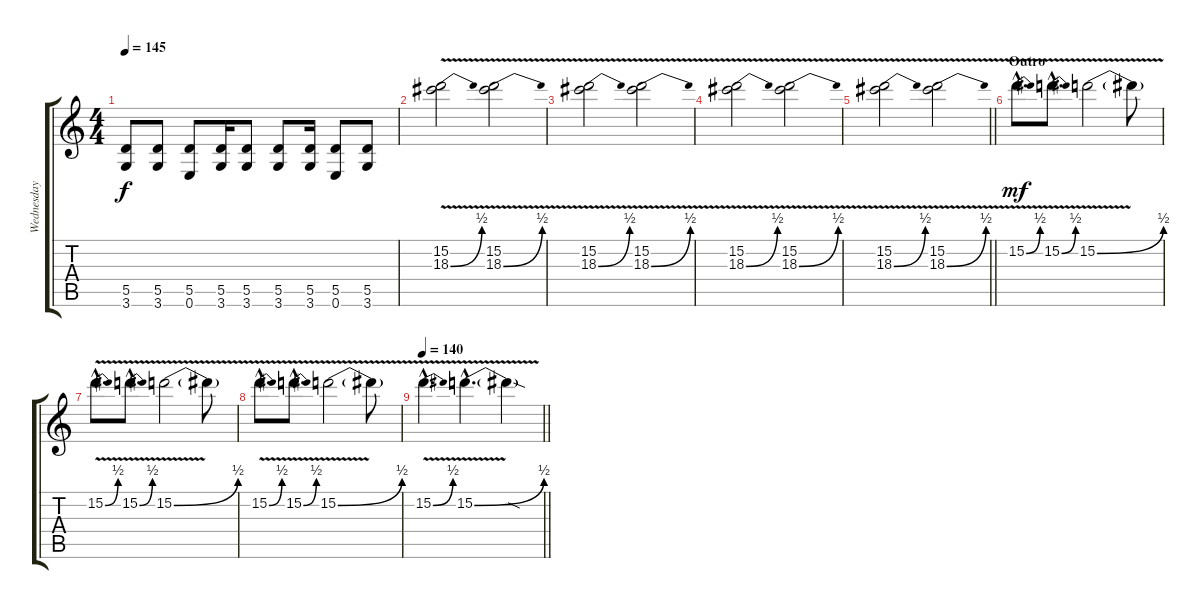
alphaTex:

\track ("Wednesday 13 - Lead Guitar" "Wednesday ") {instrument distortionguitar}
\staff {score tabs}
\tuning (E4 B3 G3 D3 A2 E2) {hide}
\ts (4 4)
\tempo 145
\clef g2
\ks c
(5.5 3.6).8{dy f} (5.5 3.6).8 (5.5 0.6).8 (5.5 3.6).16 (5.5 3.6).8 (5.5 3.6).8 (5.5 3.6).16 (5.5 0.6).8 (5.5 3.6).8 |
(15.2 18.3{be (bend 0 0 60 2) v}).2 (15.2 18.3{be (bend 0 0 60 2) v}).2 |
(15.2 18.3{be (bend 0 0 60 2) v}).2 (15.2 18.3{be (bend 0 0 60 2) v}).2 |
(15.2 18.3{be (bend 0 0 60 2) v}).2 (15.2 18.3{be (bend 0 0 60 2) v}).2 |
\barLineRight lightlight
(15.2 18.3{be (bend 0 0 60 2) v}).2 (15.2 18.3{be (bend 0 0 60 2) v}).2 |
\section ("" "Outro")
15.2{be (bend 0 0 60 2) v hac}.8{d dy mf} 15.2{be (bend 0 0 60 2) v hac}.8{d} 15.2{be (bend 0 0 60 2) v}.2 15.2{t}.8 |
15.2{be (bend 0 0 60 2) v hac}.8{d} 15.2{be (bend 0 0 60 2) v hac}.8{d} 15.2{be (bend 0 0 60 2) v}.2 15.2{t}.8 |
15.2{be (bend 0 0 60 2) v hac}.8{d} 15.2{be (bend 0 0 60 2) v hac}.8{d} 15.2{be (bend 0 0 60 2) v}.2 15.2{t}.8 |
\tempo 140
\barLineRight lightlight
15.2{be (bend 0 0 60 2) v hac}.4{d} 15.2{be (bend 0 0 60 2) v hac}.4{d} 15.2{sod t}.4
